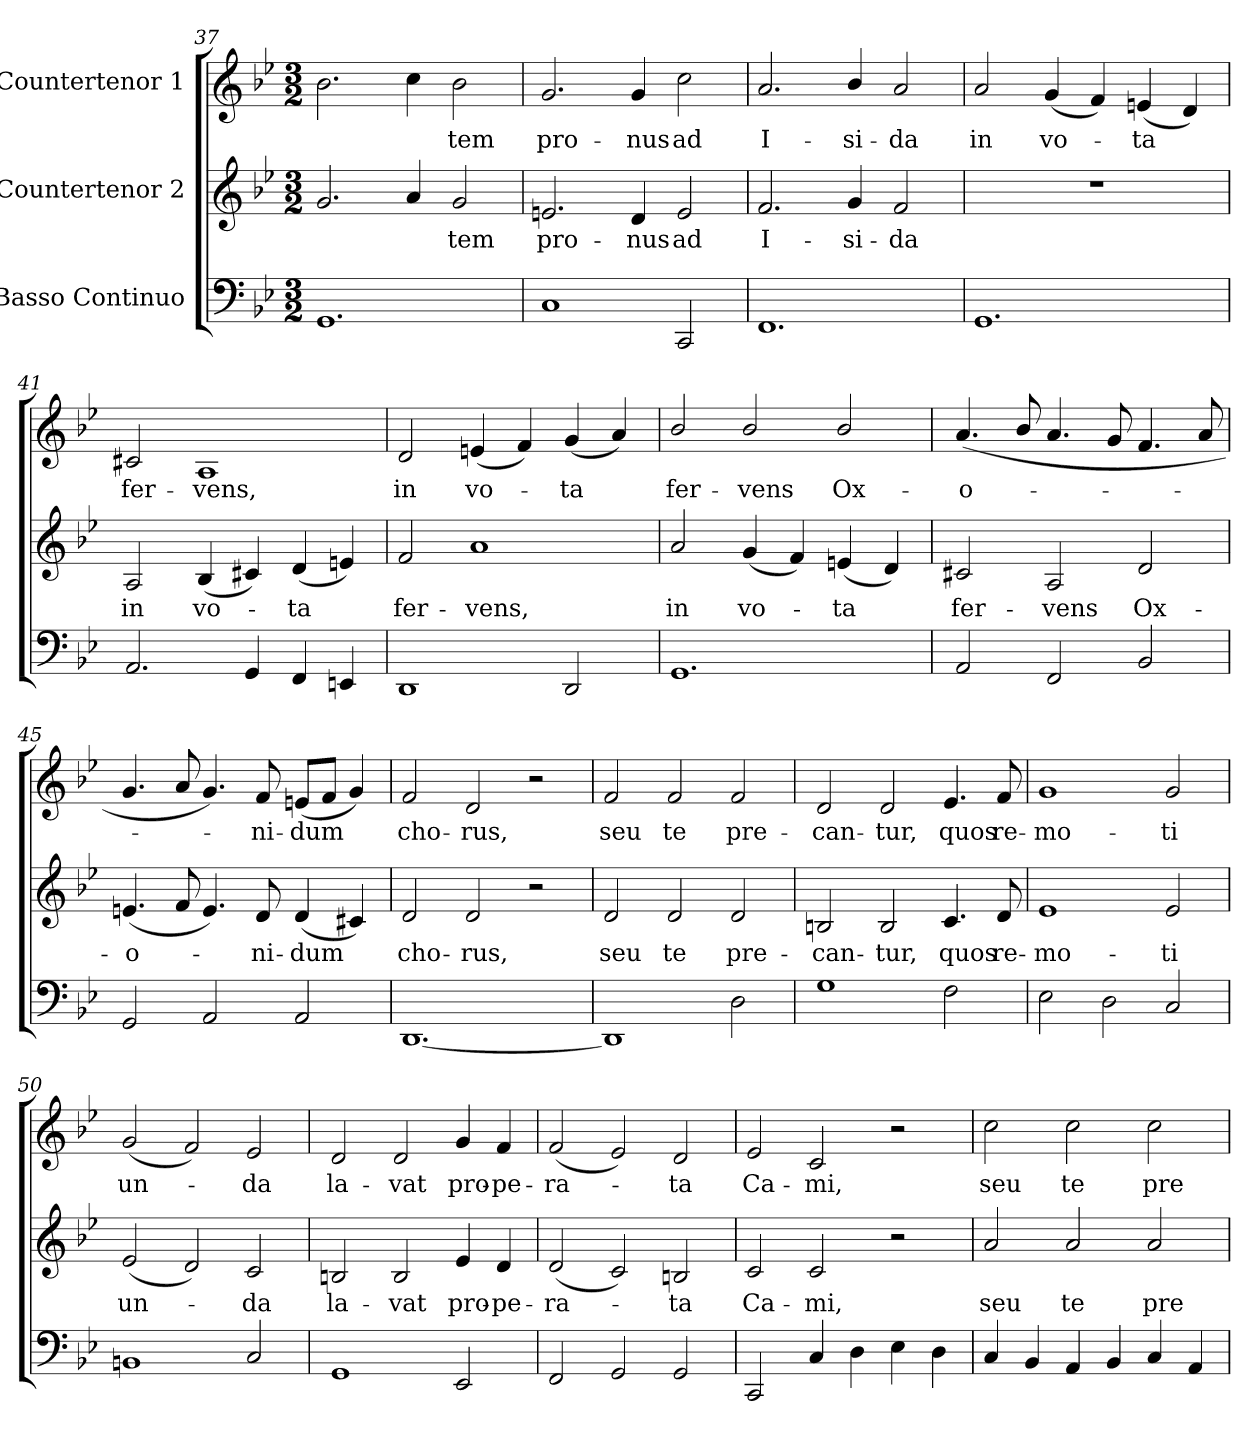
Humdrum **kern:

**kern	**kern	**text	**kern	**text
*part3	*part2	*part2	*part1	*part1
*staff3	*staff2	*staff2	*staff1	*staff1
*I"Basso Continuo	*I"Countertenor 2	*	*I"Countertenor 1	*
*clefF4	*clefG2	*	*clefG2	*
*k[b-e-]	*k[b-e-]	*	*k[b-e-]	*
*g:	*g:	*	*g:	*
*M3/2	*M3/2	*	*M3/2	*
=37	=37	=37	=37	=37
1.GG/	2.g/	.	2.b-\	.
.	4a/	.	4cc\	.
!	!	!LO:LY:b	!	!LO:LY:b
.	2g/	-tem	2b-\	-tem
=38	=38	=38	=38	=38
!	!	!LO:LY:b	!	!LO:LY:b
1C/	2.en/	pro-	2.g/	pro-
!	!	!LO:LY:b	!	!LO:LY:b
.	4d/	-nus	4g/	-nus
!	!	!LO:LY:b	!	!LO:LY:b
2CC/	2e/	ad	2cc\	ad
!!LO:PB:g=z
=39	=39	=39	=39	=39
!	!	!LO:LY:b	!	!LO:LY:b
1.FF/	2.f/	I-	2.a/	I-
!	!	!LO:LY:b	!	!LO:LY:b
.	4g/	-si-	4b-/	-si-
!	!	!LO:LY:b	!	!LO:LY:b
.	2f/	-da	2a/	-da
=40	=40	=40	=40	=40
!	!LO:N:vis=1	!	!	!LO:LY:b
1.GG/	1.r	.	2a/	in
!	!	!	!	!LO:LY:b
.	.	.	(4g/	vo-
.	.	.	4f/)	.
!	!	!	!	!LO:LY:b
.	.	.	(4en/	-ta
.	.	.	4d/)	.
=41	=41	=41	=41	=41
!	!	!LO:LY:b	!	!LO:LY:b
2.AA/	2A/	in	2c#X/	fer-
!	!	!LO:LY:b	!	!LO:LY:b
.	(4B-/	vo-	1A/	-vens,
4GG/	4c#X/)	.	.	.
!	!	!LO:LY:b	!	!
4FF/	(4d/	-ta	.	.
4EEn/	4en/)	.	.	.
=42	=42	=42	=42	=42
!	!	!LO:LY:b	!	!LO:LY:b
1DD/	2f/	fer-	2d/	in
!	!	!LO:LY:b	!	!LO:LY:b
.	1a/	-vens,	(4en/	vo-
.	.	.	4f/)	.
!	!	!	!	!LO:LY:b
2DD/	.	.	(4g/	-ta
.	.	.	4a/)	.
!!LO:LB:g=z
=43	=43	=43	=43	=43
!	!	!LO:LY:b	!	!LO:LY:b
1.GG/	2a/	in	2b-/	fer-
!	!	!LO:LY:b	!	!LO:LY:b
.	(4g/	vo-	2b-/	-vens
.	4f/)	.	.	.
!	!	!LO:LY:b	!	!LO:LY:b
.	(4en/	-ta	2b-/	Ox-
.	4d/)	.	.	.
=44	=44	=44	=44	=44
!	!	!LO:LY:b	!	!LO:LY:b
2AA/	2c#X/	fer-	(4.a/	-o-
.	.	.	8b-/	.
!	!	!LO:LY:b	!	!
2FF/	2A/	-vens	4.a/	.
.	.	.	8g/	.
!	!	!LO:LY:b	!	!
2BB-/	2d/	Ox-	4.f/	.
.	.	.	8a/	.
=45	=45	=45	=45	=45
!	!	!LO:LY:b	!	!
2GG/	(4.en/	-o-	4.g/	.
.	8f/	.	8a/	.
2AA/	4.e/)	.	4.g/)	.
!	!	!LO:LY:b	!	!LO:LY:b
.	8d/	-ni-	8f/	-ni-
!	!	!LO:LY:b	!	!LO:LY:b
2AA/	(4d/	-dum	(8en/L	-dum
.	.	.	8f/J	.
.	4c#X/)	.	4g/)	.
=46	=46	=46	=46	=46
!	!	!LO:LY:b	!	!LO:LY:b
[1.DD/	2d/	cho-	2f/	cho-
!	!	!LO:LY:b	!	!LO:LY:b
.	2d/	-rus,	2d/	-rus,
.	2r	.	2r	.
!!LO:LB:g=z
=47	=47	=47	=47	=47
!	!	!LO:LY:b	!	!LO:LY:b
1DD/]	2d/	seu	2f/	seu
!	!	!LO:LY:b	!	!LO:LY:b
.	2d/	te	2f/	te
!	!	!LO:LY:b	!	!LO:LY:b
2D\	2d/	pre-	2f/	pre-
=48	=48	=48	=48	=48
!	!	!LO:LY:b	!	!LO:LY:b
1G\	2Bn/	-can-	2d/	-can-
!	!	!LO:LY:b	!	!LO:LY:b
.	2B/	-tur,	2d/	-tur,
!	!	!LO:LY:b	!	!LO:LY:b
2F\	4.c/	quos	4.e-/	quos
!	!	!LO:LY:b	!	!LO:LY:b
.	8d/	re-	8f/	re-
=49	=49	=49	=49	=49
!	!	!LO:LY:b	!	!LO:LY:b
2E-\	1e-/	-mo-	1g/	-mo-
2D\	.	.	.	.
!	!	!LO:LY:b	!	!LO:LY:b
2C/	2e-/	-ti	2g/	-ti
=50	=50	=50	=50	=50
!	!	!LO:LY:b	!	!LO:LY:b
1BBn/	(2e-/	un-	(2g/	un-
.	2d/)	.	2f/)	.
!	!	!LO:LY:b	!	!LO:LY:b
2C/	2c/	-da	2e-/	-da
!!LO:PB:g=z
=51	=51	=51	=51	=51
!	!	!LO:LY:b	!	!LO:LY:b
1GG/	2Bn/	la-	2d/	la-
!	!	!LO:LY:b	!	!LO:LY:b
.	2B/	-vat	2d/	-vat
!	!	!LO:LY:b	!	!LO:LY:b
2EE-/	4e-/	pro-	4g/	pro-
!	!	!LO:LY:b	!	!LO:LY:b
.	4d/	-pe-	4f/	-pe-
=52	=52	=52	=52	=52
!	!	!LO:LY:b	!	!LO:LY:b
2FF/	(2d/	-ra-	(2f/	-ra-
2GG/	2c/)	.	2e-/)	.
!	!	!LO:LY:b	!	!LO:LY:b
2GG/	2Bn/	-ta	2d/	-ta
=53	=53	=53	=53	=53
!	!	!LO:LY:b	!	!LO:LY:b
2CC/	2c/	Ca-	2e-/	Ca-
!	!	!LO:LY:b	!	!LO:LY:b
4C/	2c/	-mi,	2c/	-mi,
4D\	.	.	.	.
4E-\	2r	.	2r	.
4D\	.	.	.	.
=54	=54	=54	=54	=54
!	!	!LO:LY:b	!	!LO:LY:b
4C/	2a/	seu	2cc\	seu
4BB-/	.	.	.	.
!	!	!LO:LY:b	!	!LO:LY:b
4AA/	2a/	te	2cc\	te
4BB-/	.	.	.	.
!	!	!LO:LY:b	!	!LO:LY:b
4C/	2a/	pre-	2cc\	pre-
4AA/	.	.	.	.
=	=	=	=	=
*-	*-	*-	*-	*-
